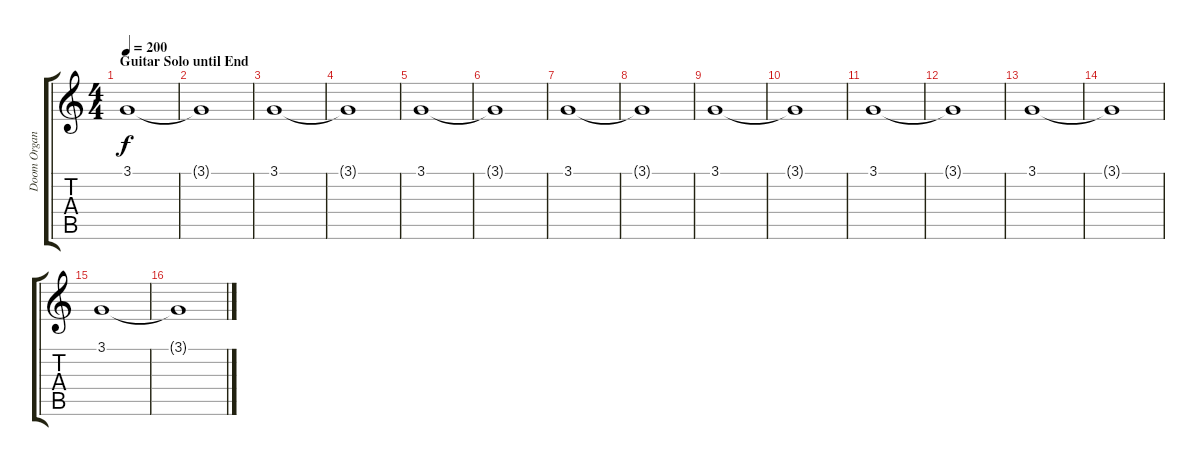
\track ("Doom Organ 2" "Doom Organ") {instrument rockorgan}
\staff {score tabs}
\tuning (E4 B3 G3 D3 A2 E2) {hide}
\ts (4 4)
\section ("" "Guitar Solo until End")
\tempo 200
\clef g2
\ks c
3.1.1{dy f} |
3.1{t}.1 |
3.1.1 |
3.1{t}.1 |
3.1.1 |
3.1{t}.1 |
3.1.1 |
3.1{t}.1 |
3.1.1 |
3.1{t}.1 |
3.1.1 |
3.1{t}.1 |
3.1.1 |
3.1{t}.1 |
3.1.1 |
3.1{t}.1
